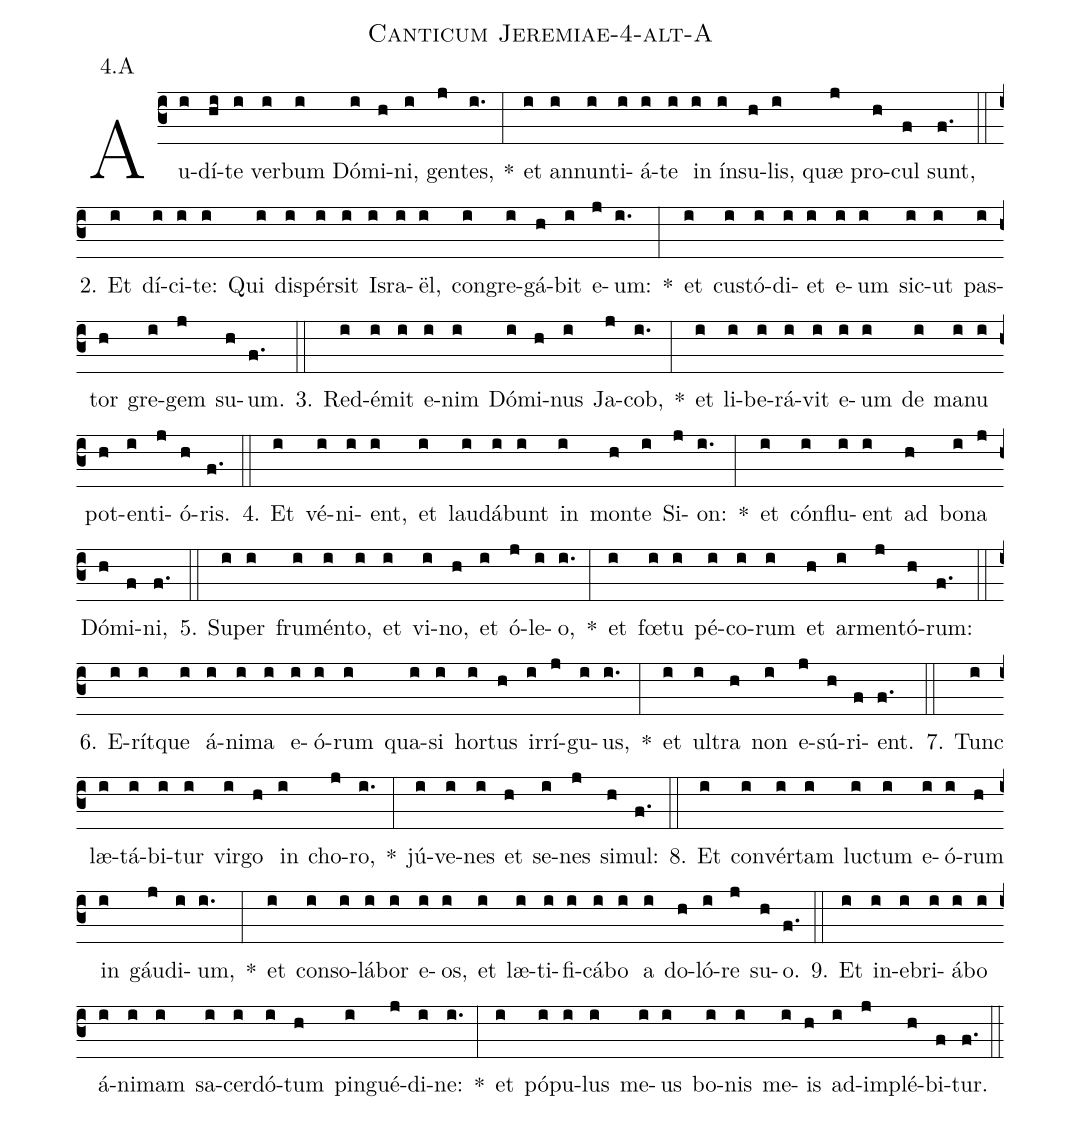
name: Canticum Jeremiae-4-alt-A;
annotation: 4.A;
%%
(c3)Au(i)dí(hi)te(i) ver(i)bum(i) Dó(i)mi(h)ni,(i) gen(j)tes,(i.) *(:) et(i) an(i)nun(i)ti(i)á(i)te(i) in(i) ín(i)su(h)lis,(i) quæ(j) pro(h)cul(f) sunt,(f.) (::)
2. Et(i) dí(i)ci(i)te:(i) Qui(i) di(i)spér(i)sit(i) Is(i)ra(i)ël,(i) con(i)gre(i)gá(h)bit(i) e(j)um:(i.) *(:) et(i) cus(i)tó(i)di(i)et(i) e(i)um(i) sic(i)ut(i) pas(i)tor(h) gre(i)gem(j) su(h)um.(f.) (::)
3. Red(i)é(i)mit(i) e(i)nim(i) Dó(i)mi(h)nus(i) Ja(j)cob,(i.) *(:) et(i) li(i)be(i)rá(i)vit(i) e(i)um(i) de(i) ma(i)nu(i) pot(h)en(i)ti(j)ó(h)ris.(f.) (::)
4. Et(i) vé(i)ni(i)ent,(i) et(i) lau(i)dá(i)bunt(i) in(i) mon(h)te(i) Si(j)on:(i.) *(:) et(i) cón(i)flu(i)ent(i) ad(h) bo(i)na(j) Dó(h)mi(f)ni,(f.) (::)
5. Su(i)per(i) fru(i)mén(i)to,(i) et(i) vi(i)no,(h) et(i) ó(j)le(i)o,(i.) *(:) et(i) fœ(i)tu(i) pé(i)co(i)rum(i) et(h) ar(i)men(j)tó(h)rum:(f.) (::)
6. E(i)rít(i)que(i) á(i)ni(i)ma(i) e(i)ó(i)rum(i) qua(i)si(i) hor(i)tus(h) ir(i)rí(j)gu(i)us,(i.) *(:) et(i) ul(i)tra(h) non(i) e(j)sú(h)ri(f)ent.(f.) (::)
7. Tunc(i) læ(i)tá(i)bi(i)tur(i) vir(i)go(h) in(i) cho(j)ro,(i.) *(:) jú(i)ve(i)nes(i) et(h) se(i)nes(j) si(h)mul:(f.) (::)
8. Et(i) con(i)vér(i)tam(i) luc(i)tum(i) e(i)ó(i)rum(h) in(i) gáu(j)di(i)um,(i.) *(:) et(i) con(i)so(i)lá(i)bor(i) e(i)os,(i) et(i) læ(i)ti(i)fi(i)cá(i)bo(i) a(i) do(h)ló(i)re(j) su(h)o.(f.) (::)
9. Et(i) in(i)e(i)bri(i)á(i)bo(i) á(i)ni(i)mam(i) sa(i)cer(i)dó(i)tum(h) pin(i)gué(j)di(i)ne:(i.) *(:) et(i) pó(i)pu(i)lus(i) me(i)us(i) bo(i)nis(i) me(i)is(h) ad(i)im(j)plé(h)bi(f)tur.(f.) (::)
